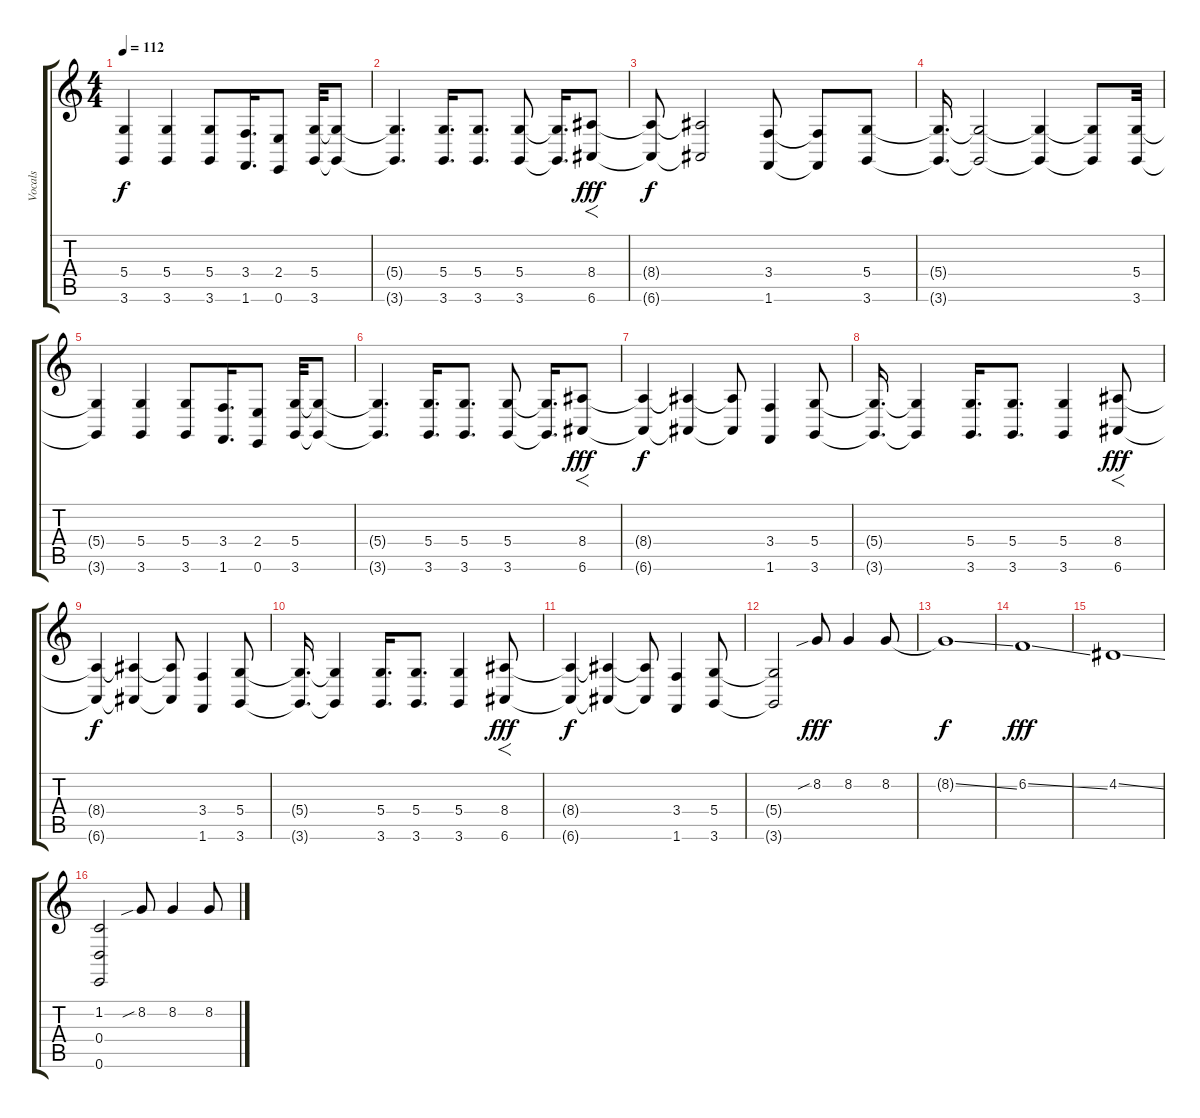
\track ("Vocals" "Vocals") {instrument altosax}
\staff {score tabs}
\tuning (E4 B3 G3 D3 A2 E2) {hide}
\ts (4 4)
\tempo 112
\clef g2
\ks c
(5.4{t} 3.6{t}).4{dy f} (5.4 3.6).4 (5.4 3.6).8 (3.4 1.6).16{d} (2.4 0.6).8 (5.4 3.6).32 (5.4{t} 3.6{t}).8 |
(5.4{t} 3.6{t}).4{d} (5.4 3.6).16{d} (5.4 3.6).8{d} (5.4 3.6).8 (5.4{t} 3.6{t}).16{d} (8.4 6.6).8{f dy fff} |
(8.4{t} 6.6{t}).8{dy f} (8.4{t} 6.6{t}).2 (3.4 1.6).8 (3.4{t} 1.6{t}).8 (5.4 3.6).8{volume 0} |
(5.4{t} 3.6{t}).16{d} (5.4{t} 3.6{t}).2 (5.4{t} 3.6{t}).4 (5.4{t} 3.6{t}).8 (5.4 3.6).32{volume 16} |
(5.4{t} 3.6{t}).4 (5.4 3.6).4 (5.4 3.6).8 (3.4 1.6).16{d} (2.4 0.6).8 (5.4 3.6).32 (5.4{t} 3.6{t}).8 |
(5.4{t} 3.6{t}).4{d} (5.4 3.6).16{d} (5.4 3.6).8{d} (5.4 3.6).8 (5.4{t} 3.6{t}).16{d} (8.4 6.6).8{f dy fff} |
(8.4{t} 6.6{t}).4{dy f} (8.4{t} 6.6{t}).4 (8.4{t} 6.6{t}).8 (3.4 1.6).4 (5.4 3.6).8 |
(5.4{t} 3.6{t}).16{d} (5.4{t} 3.6{t}).4 (5.4 3.6).16{d} (5.4 3.6).8{d} (5.4 3.6).4 (8.4 6.6).8{f dy fff} |
(8.4{t} 6.6{t}).4{dy f} (8.4{t} 6.6{t}).4 (8.4{t} 6.6{t}).8 (3.4 1.6).4 (5.4 3.6).8 |
(5.4{t} 3.6{t}).16{d} (5.4{t} 3.6{t}).4 (5.4 3.6).16{d} (5.4 3.6).8{d} (5.4 3.6).4 (8.4 6.6).8{f dy fff} |
(8.4{t} 6.6{t}).4{dy f} (8.4{t} 6.6{t}).4 (8.4{t} 6.6{t}).8 (3.4 1.6).4 (5.4 3.6).8 |
(5.4{t} 3.6{t}).2 8.2{sib}.8{dy fff} 8.2.4 8.2.8 |
8.2{ss t}.1{dy f} |
6.2{ss}.1{dy fff} |
4.2{ss}.1 |
(1.2 0.4 0.6).2 8.2{sib}.8 8.2.4 8.2.8
